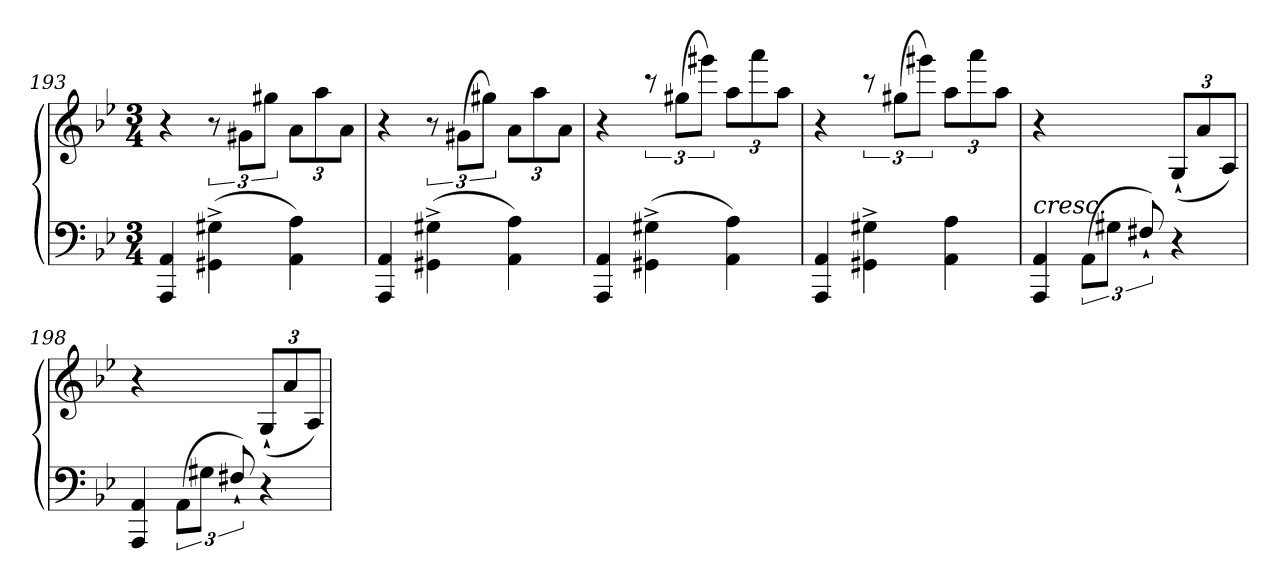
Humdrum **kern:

**kern	**kern
*part2	*part1
*staff2	*staff1
*clefF4	*clefG2
*k[b-e-]	*k[b-e-]
*B-:	*B-:
*M3/4	*M3/4
=193	=193
4AAA/ 4AA/	4r
(>4GG#X\^> 4G#X\^>	12r
.	12g#X\L
.	12gg#X\J
4AA\ 4A\)	12a\L
.	12aa\
.	12a\J
=194	=194
4AAA/ 4AA/	4r
(>4GG#X\^> 4G#X\^>	12r
.	(>12g#X\L
.	12gg#X\J)
4AA\ 4A\)	12a\L
.	12aa\
.	12a\J
=195	=195
4AAA/ 4AA/	4r
(>4GG#X\^> 4G#X\^>	12rbb
.	(>12gg#X\L
.	12ggg#X\J)
4AA\ 4A\)	12aa\L
.	12aaa\
.	12aa\J
!!LO:LB:g=z
=196	=196
4AAA/ 4AA/	4r
4GG#X\^> 4G#X\^>	12rbb
.	(>12gg#X\L
.	12ggg#X\J)
4AA\ 4A\	12aa\L
.	12aaa\
.	12aa\J
=197	=197
!LO:TX:a:i:t=cresc.	!
4AAA/ 4AA/	4r
(>12AA\L	4ryy
12G#X\J	.
12F#X`</)	.
4r	(12G`</L
.	12a/
.	12A/J)
=198	=198
4AAA/ 4AA/	4r
(>12AA\L	4ryy
12G#X\J	.
12F#X`</)	.
4r	(12G`</L
.	12a/
.	12A/J)
=	=
*-	*-
